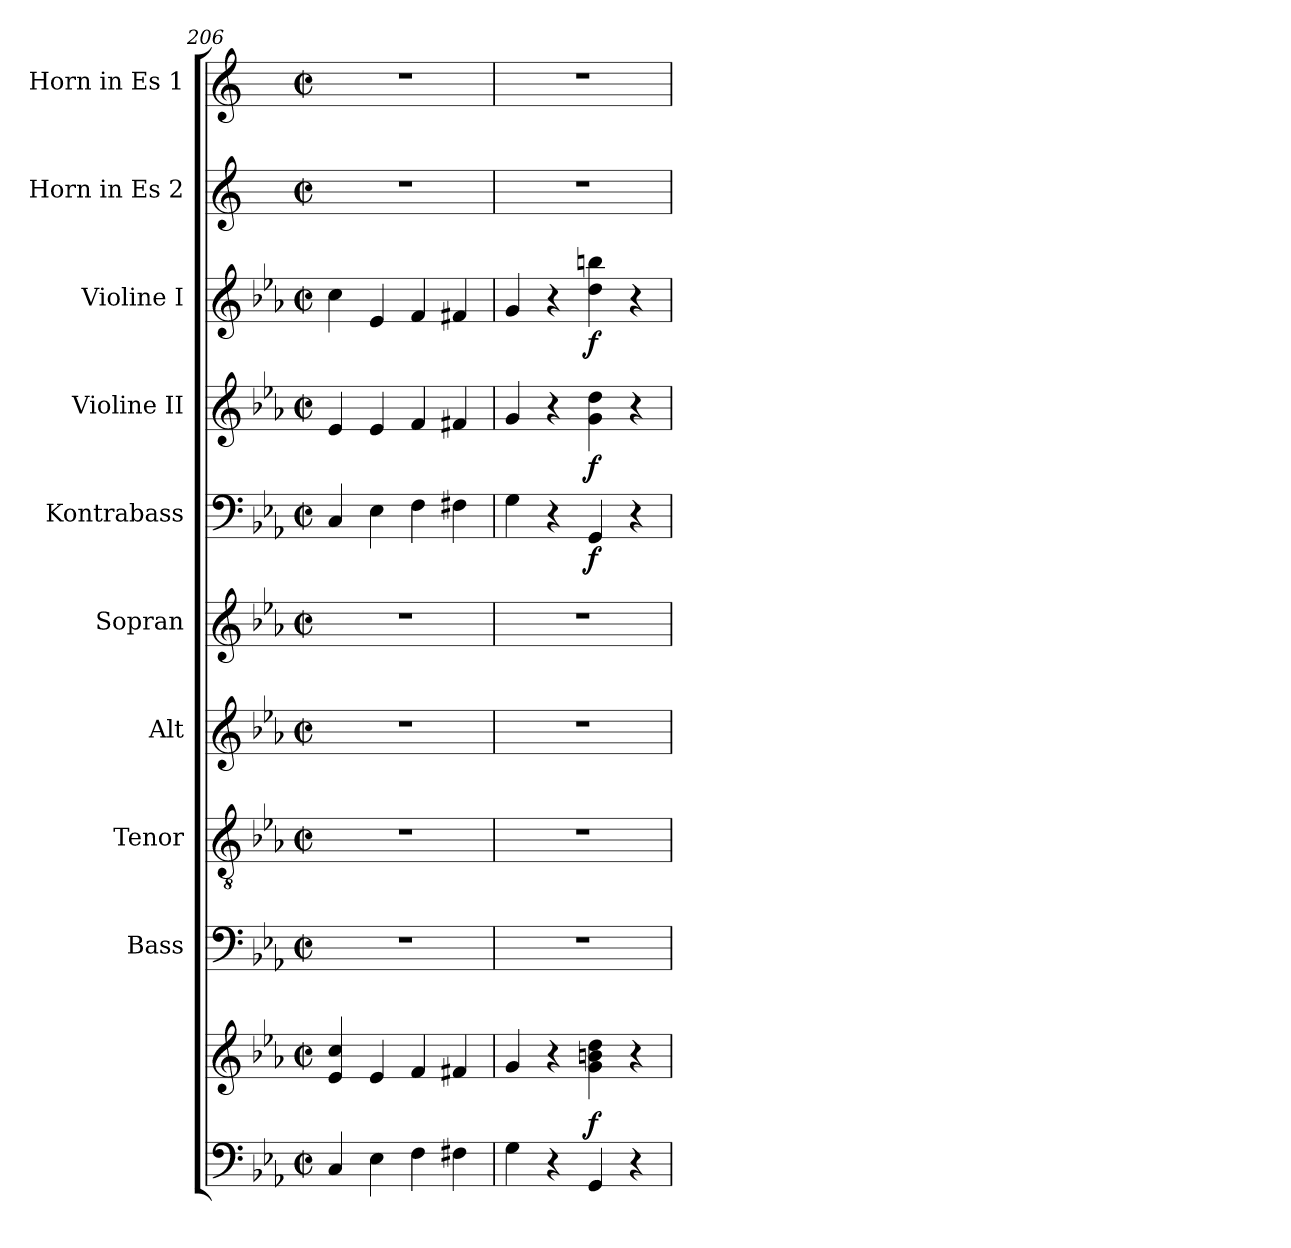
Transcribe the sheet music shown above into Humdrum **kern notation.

**kern	**kern	**dynam	**kern	**kern	**kern	**kern	**kern	**dynam	**kern	**dynam	**kern	**dynam	**kern	**kern
*part10	*part10	*part10	*part9	*part8	*part7	*part6	*part5	*part5	*part4	*part4	*part3	*part3	*part2	*part1
*staff11	*staff10	*staff10/11	*staff9	*staff8	*staff7	*staff6	*staff5	*staff5	*staff4	*staff4	*staff3	*staff3	*staff2	*staff1
*	*	*	*I"Bass	*I"Tenor	*I"Alt	*I"Sopran	*I"Kontrabass	*	*I"Violine II	*	*I"Violine I	*	*I"Horn in Es 2	*I"Horn in Es 1
*	*	*	*I'B.	*I'T.	*I'A.	*I'S.	*I'Kb.	*	*I'Vl. II	*	*I'Vl. I	*	*I'Hr. Es 2	*I'Hr. Es 1
!!LO:PB:g=z
*clefF4	*clefG2	*	*clefF4	*clefGv2	*clefG2	*clefG2	*clefF4	*	*clefG2	*	*clefG2	*	*clefG2	*clefG2
*	*	*	*	*	*	*	*ITrd7c12	*	*	*	*	*	*ITrd5c9	*ITrd5c9
*k[b-e-a-]	*k[b-e-a-]	*	*k[b-e-a-]	*k[b-e-a-]	*k[b-e-a-]	*k[b-e-a-]	*k[b-e-a-]	*	*k[b-e-a-]	*	*k[b-e-a-]	*	*k[b-e-a-]	*k[b-e-a-]
*E-:	*E-:	*	*E-:	*E-:	*E-:	*E-:	*E-:	*	*E-:	*	*E-:	*	*E-:	*E-:
*M2/2	*M2/2	*	*M2/2	*M2/2	*M2/2	*M2/2	*M2/2	*	*M2/2	*	*M2/2	*	*M2/2	*M2/2
*met(c|)	*met(c|)	*	*met(c|)	*met(c|)	*met(c|)	*met(c|)	*met(c|)	*	*met(c|)	*	*met(c|)	*	*met(c|)	*met(c|)
=206	=206	=206	=206	=206	=206	=206	=206	=206	=206	=206	=206	=206	=206	=206
4C/	4e-/ 4cc/	.	1r	1r	1r	1r	4CC/	.	4e-/	.	4cc\	.	1r	1r
4E-\	4e-/	.	.	.	.	.	4EE-\	.	4e-/	.	4e-/	.	.	.
4F\	4f/	.	.	.	.	.	4FF\	.	4f/	.	4f/	.	.	.
4F#X\	4f#X/	.	.	.	.	.	4FF#X\	.	4f#X/	.	4f#X/	.	.	.
=207	=207	=207	=207	=207	=207	=207	=207	=207	=207	=207	=207	=207	=207	=207
4G\	4g/	.	1r	1r	1r	1r	4GG\	.	4g/	.	4g/	.	1r	1r
4r	4r	.	.	.	.	.	4r	.	4r	.	4r	.	.	.
!	!	!LO:DY:a=2	!	!	!	!	!	!LO:DY:b	!	!LO:DY:b	!	!LO:DY:b	!	!
4GG/	4g\ 4bn\ 4dd\	f	.	.	.	.	4GGG/	f	4g\ 4dd\	f	4dd\ 4bbn\	f	.	.
4r	4r	.	.	.	.	.	4r	.	4r	.	4r	.	.	.
=	=	=	=	=	=	=	=	=	=	=	=	=	=	=
*-	*-	*-	*-	*-	*-	*-	*-	*-	*-	*-	*-	*-	*-	*-
